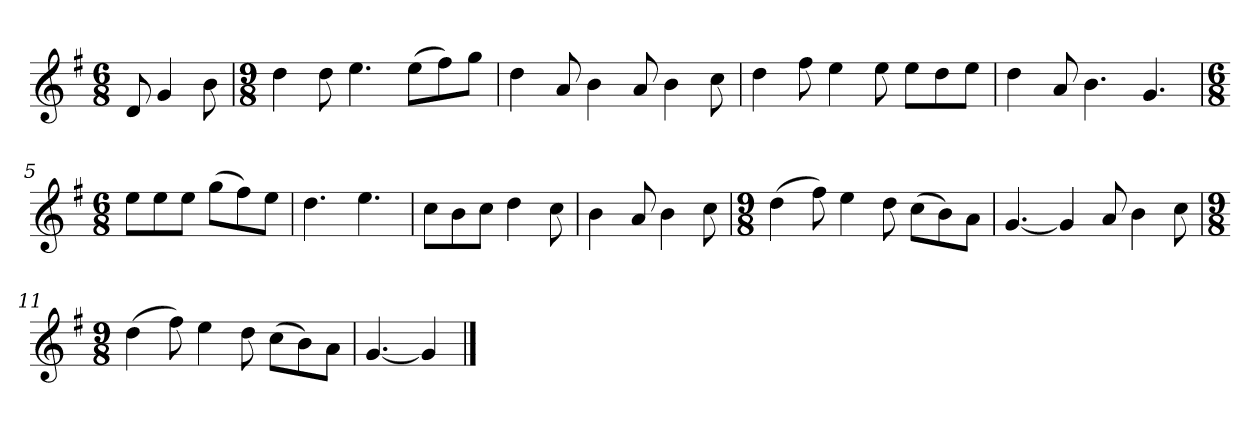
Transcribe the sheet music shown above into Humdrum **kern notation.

**kern
*part1
*staff1
*k[f#]
*M6/8
*MM120
=
8d
4g
8b
=1
*M9/8
4dd
8dd
4.ee
(8eeL
8ff#)
8ggJ
=2
4dd
8a
4b
8a
4b
8cc
=3
4dd
8ff#
4ee
8ee
8eeL
8dd
8eeJ
=4
4dd
8a
4.b
4.g
=5
*M6/8
8eeL
8ee
8eeJ
(8ggL
8ff#)
8eeJ
=6
4.dd
4.ee
=7
8ccL
8b
8ccJ
4dd
8cc
=8
4b
8a
4b
8cc
=9
*M9/8
(4dd
8ff#)
4ee
8dd
(8ccL
8b)
8aJ
=10
[4.g
4g]
8a
4b
8cc
=11
*M9/8
(4dd
8ff#)
4ee
8dd
(8ccL
8b)
8aJ
=12
[4.g
4g]
==
*-
